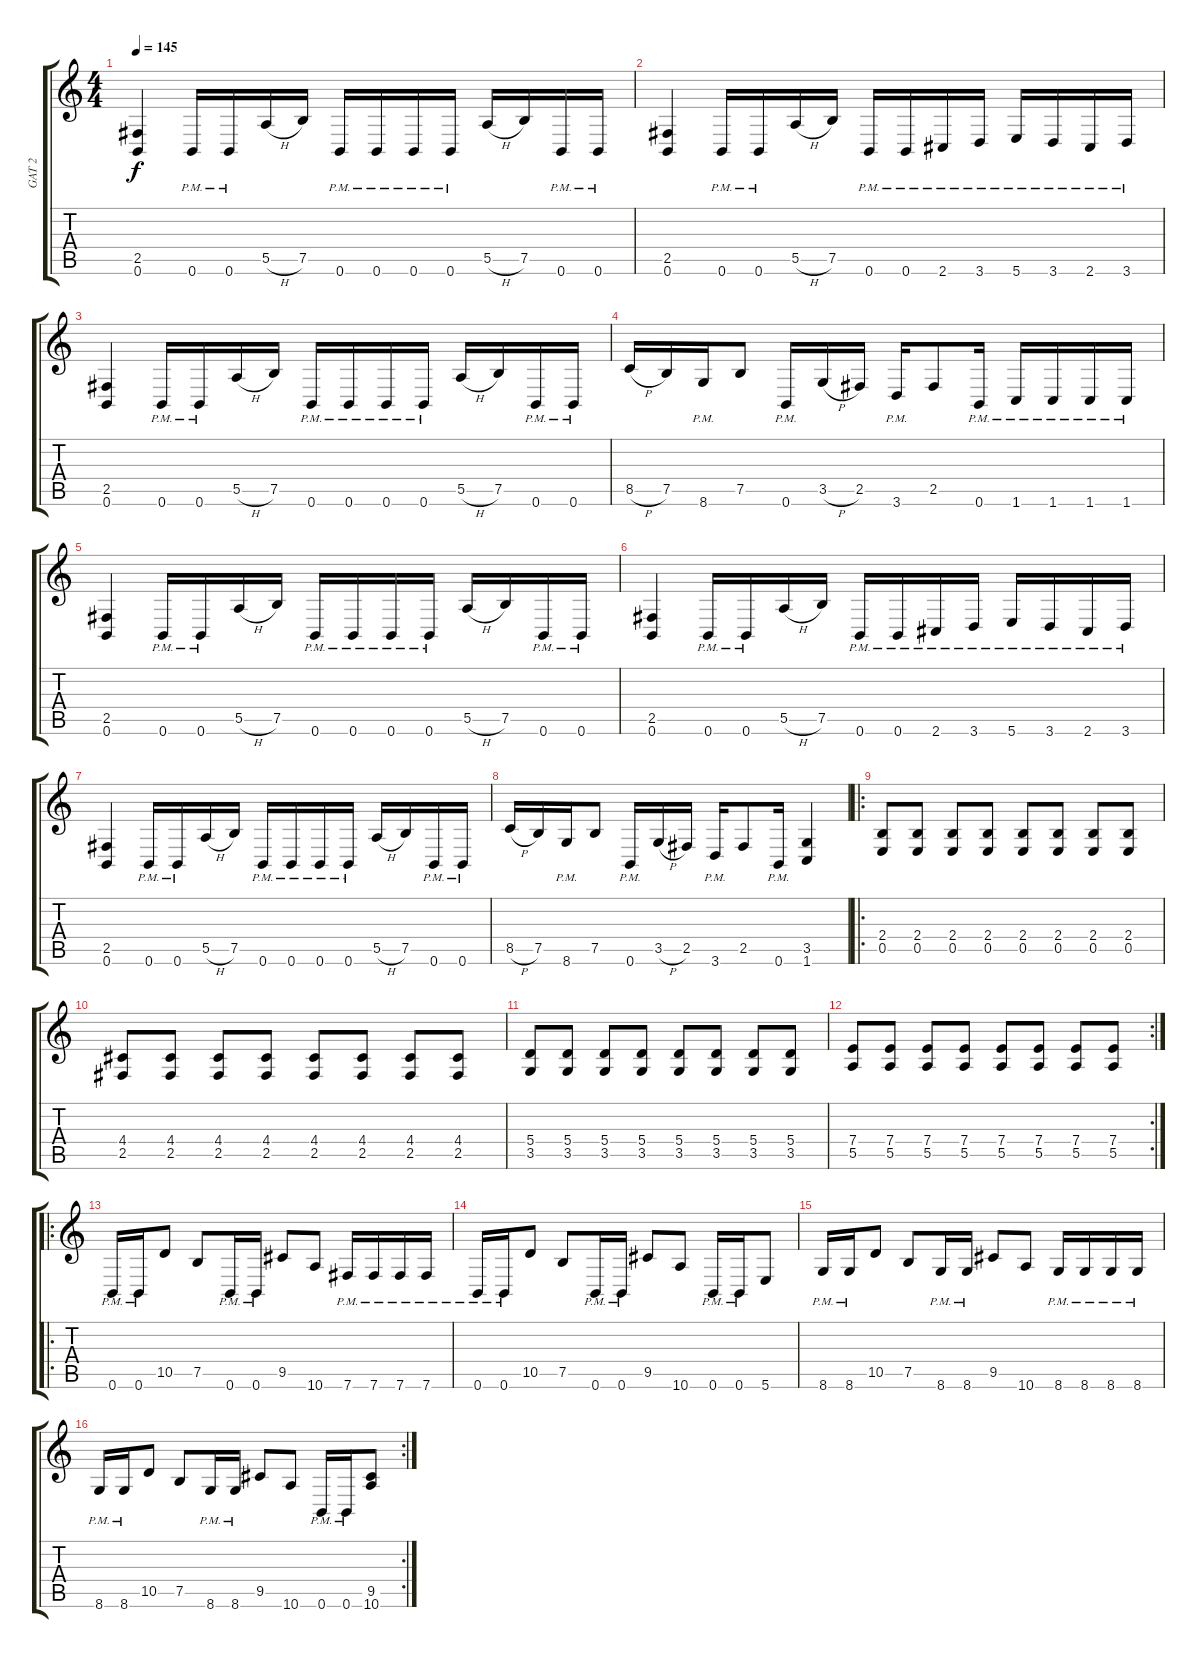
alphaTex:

\track ("GAT 2" "GAT 2") {instrument distortionguitar}
\staff {score tabs}
\tuning (B3 Gb3 D3 A2 E2 B1) {hide}
\ts (4 4)
\tempo 145
\clef g2
\ks c
(2.5 0.6).4{dy f} 0.6{pm}.16 0.6{pm}.16 5.5{h}.16 7.5.16 0.6{pm}.16 0.6{pm}.16 0.6{pm}.16 0.6{pm}.16 5.5{h}.16 7.5.16 0.6{pm}.16 0.6{pm}.16 |
(2.5 0.6).4 0.6{pm}.16 0.6{pm}.16 5.5{h}.16 7.5.16 0.6{pm}.16 0.6{pm}.16 2.6{pm}.16 3.6{pm}.16 5.6{pm}.16 3.6{pm}.16 2.6{pm}.16 3.6{pm}.16 |
(2.5 0.6).4 0.6{pm}.16 0.6{pm}.16 5.5{h}.16 7.5.16 0.6{pm}.16 0.6{pm}.16 0.6{pm}.16 0.6{pm}.16 5.5{h}.16 7.5.16 0.6{pm}.16 0.6{pm}.16 |
8.5{h}.16 7.5.16 8.6{pm}.16 7.5.8 0.6{pm}.16 3.5{h}.16 2.5.16 3.6{pm}.16 2.5.8 0.6{pm}.16 1.6{pm}.16 1.6{pm}.16 1.6{pm}.16 1.6{pm}.16 |
(2.5 0.6).4 0.6{pm}.16 0.6{pm}.16 5.5{h}.16 7.5.16 0.6{pm}.16 0.6{pm}.16 0.6{pm}.16 0.6{pm}.16 5.5{h}.16 7.5.16 0.6{pm}.16 0.6{pm}.16 |
(2.5 0.6).4 0.6{pm}.16 0.6{pm}.16 5.5{h}.16 7.5.16 0.6{pm}.16 0.6{pm}.16 2.6{pm}.16 3.6{pm}.16 5.6{pm}.16 3.6{pm}.16 2.6{pm}.16 3.6{pm}.16 |
(2.5 0.6).4 0.6{pm}.16 0.6{pm}.16 5.5{h}.16 7.5.16 0.6{pm}.16 0.6{pm}.16 0.6{pm}.16 0.6{pm}.16 5.5{h}.16 7.5.16 0.6{pm}.16 0.6{pm}.16 |
8.5{h}.16 7.5.16 8.6{pm}.16 7.5.8 0.6{pm}.16 3.5{h}.16 2.5.16 3.6{pm}.16 2.5.8 0.6{pm}.16 (3.5 1.6).4 |
\ro
(2.4 0.5).8 (2.4 0.5).8 (2.4 0.5).8 (2.4 0.5).8 (2.4 0.5).8 (2.4 0.5).8 (2.4 0.5).8 (2.4 0.5).8 |
(4.4 2.5).8 (4.4 2.5).8 (4.4 2.5).8 (4.4 2.5).8 (4.4 2.5).8 (4.4 2.5).8 (4.4 2.5).8 (4.4 2.5).8 |
(5.4 3.5).8 (5.4 3.5).8 (5.4 3.5).8 (5.4 3.5).8 (5.4 3.5).8 (5.4 3.5).8 (5.4 3.5).8 (5.4 3.5).8 |
\rc 2
(7.4 5.5).8 (7.4 5.5).8 (7.4 5.5).8 (7.4 5.5).8 (7.4 5.5).8 (7.4 5.5).8 (7.4 5.5).8 (7.4 5.5).8 |
\ro
0.6{pm}.16 0.6{pm}.16 10.5.8 7.5.8 0.6{pm}.16 0.6{pm}.16 9.5.8 10.6.8 7.6{pm}.16 7.6{pm}.16 7.6{pm}.16 7.6{pm}.16 |
0.6{pm}.16 0.6{pm}.16 10.5.8 7.5.8 0.6{pm}.16 0.6{pm}.16 9.5.8 10.6.8 0.6{pm}.16 0.6{pm}.16 5.6.8 |
8.6{pm}.16 8.6{pm}.16 10.5.8 7.5.8 8.6{pm}.16 8.6{pm}.16 9.5.8 10.6.8 8.6{pm}.16 8.6{pm}.16 8.6{pm}.16 8.6{pm}.16 |
\rc 2
8.6{pm}.16 8.6{pm}.16 10.5.8 7.5.8 8.6{pm}.16 8.6{pm}.16 9.5.8 10.6.8 0.6{pm}.16 0.6{pm}.16 (9.5 10.6).8
